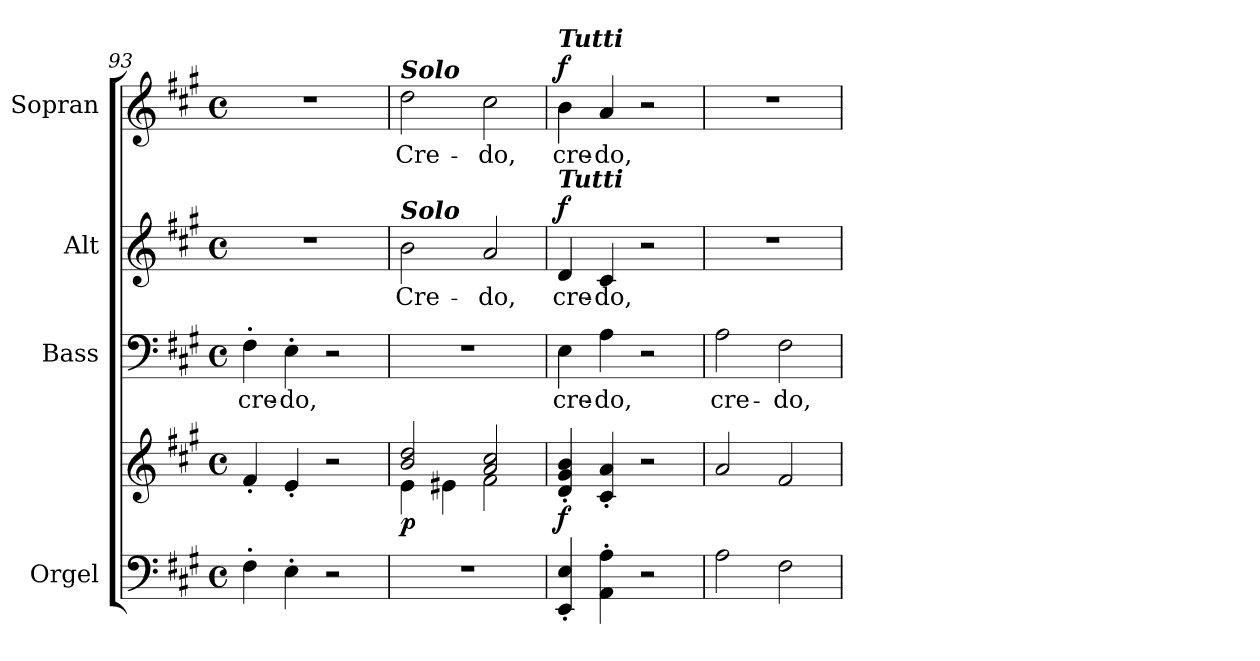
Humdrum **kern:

**kern	**kern	**dynam	**kern	**text	**kern	**text	**dynam	**kern	**text	**dynam
*part4	*part4	*part4	*part3	*part3	*part2	*part2	*part2	*part1	*part1	*part1
*staff5	*staff4	*staff4/5	*staff3	*staff3	*staff2	*staff2	*staff2	*staff1	*staff1	*staff1
*I"Orgel	*	*	*I"Bass	*	*I"Alt	*	*	*I"Sopran	*	*
*I'Org.	*	*	*I'B.	*	*I'A.	*	*	*I'S.	*	*
*clefF4	*clefG2	*	*clefF4	*	*clefG2	*	*	*clefG2	*	*
*k[f#c#g#]	*k[f#c#g#]	*	*k[f#c#g#]	*	*k[f#c#g#]	*	*	*k[f#c#g#]	*	*
*A:	*A:	*	*A:	*	*A:	*	*	*A:	*	*
*M4/4	*M4/4	*	*M4/4	*	*M4/4	*	*	*M4/4	*	*
*met(c)	*met(c)	*	*met(c)	*	*met(c)	*	*	*met(c)	*	*
=93	=93	=93	=93	=93	=93	=93	=93	=93	=93	=93
!	!	!	!	!LO:LY:b	!	!	!	!	!	!
4F#'>\	4f#'</	.	4F#'>\	cre-	1r	.	.	1r	.	.
!	!	!	!	!LO:LY:b	!	!	!	!	!	!
4E'>\	4e'</	.	4E'>\	-do,	.	.	.	.	.	.
2r	2r	.	2r	.	.	.	.	.	.	.
=94	=94	=94	=94	=94	=94	=94	=94	=94	=94	=94
*	*^	*	*	*	*	*	*	*	*	*
!	!	!	!	!	!	!	!	!	!LO:TX:a:Bi:t=Solo	!	!
!	!	!	!	!	!	!LO:TX:a:Bi:t=Solo	!	!	!	!	!
!	!	!	!LO:DY:b	!	!	!	!LO:LY:b	!	!	!LO:LY:b	!
1r	2b/ 2dd/	4e\	p	1r	.	2b\	Cre-	.	2dd\	Cre-	.
.	.	4e#X\	.	.	.	.	.	.	.	.	.
!	!	!	!	!	!	!	!LO:LY:b	!	!	!LO:LY:b	!
.	2a/ 2cc#/	2f#\	.	.	.	2a/	-do,	.	2cc#\	-do,	.
=95	=95	=95	=95	=95	=95	=95	=95	=95	=95	=95	=95
!	!	!	!	!	!	!	!	!	!LO:TX:a:Bi:t=Tutti	!	!
!	!	!	!	!	!	!LO:TX:a:Bi:t=Tutti	!	!	!	!	!
!	!	!	!LO:DY:b	!	!LO:LY:b	!	!LO:LY:b	!LO:DY:a	!	!LO:LY:b	!LO:DY:a
*	*v	*v	*	*	*	*	*	*	*	*	*
4EE/'< 4E/'<	4d/'< 4g#/'< 4b/'<	f	4E\	cre-	4d/	cre-	f	4b\	cre-	f
!	!	!	!	!LO:LY:b	!	!LO:LY:b	!	!	!LO:LY:b	!
4AA\'> 4A\'>	4c#/'< 4a/'<	.	4A\	-do,	4c#/	-do,	.	4a/	-do,	.
2r	2r	.	2r	.	2r	.	.	2r	.	.
=96	=96	=96	=96	=96	=96	=96	=96	=96	=96	=96
!	!	!	!	!LO:LY:b	!	!	!	!	!	!
2A\	2a/	.	2A\	cre-	1r	.	.	1r	.	.
!	!	!	!	!LO:LY:b	!	!	!	!	!	!
2F#\	2f#/	.	2F#\	-do,	.	.	.	.	.	.
=	=	=	=	=	=	=	=	=	=	=
*-	*-	*-	*-	*-	*-	*-	*-	*-	*-	*-
